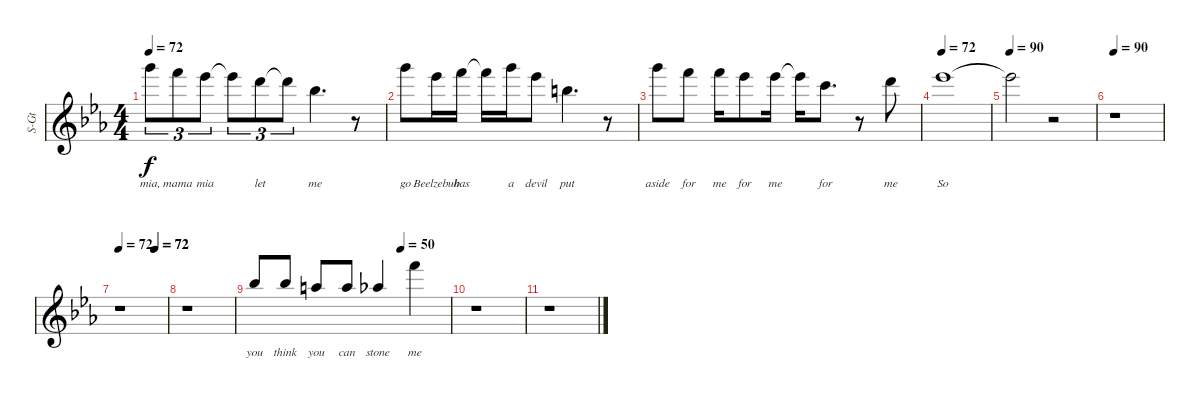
\bracketExtendMode groupsimilarinstruments
\otherSystemsTrackNameOrientation horizontal
\track ("Voice" "S-Gt") {instrument flute}
\staff {score}
\tuning (E5 B4 G4 D4 A3 E3)
\displaytranspose 12
\ts (4 4)
\tempo 72
\clef g2
\ks eb
3.1{acc forcenatural}.8{tu (3 2) lyrics (0 "mia,") lyrics (1 "") lyrics (2 "") lyrics (3 "") lyrics (4 "") dy f beam Down} 1.1{acc forcenatural}.8{tu (3 2) lyrics (0 "mama") lyrics (1 "") lyrics (2 "") lyrics (3 "") lyrics (4 "") beam Down} 4.2{acc b}.8{tu (3 2) lyrics (0 "mia") lyrics (1 "") lyrics (2 "") lyrics (3 "") lyrics (4 "") beam Down} 4.2{t acc b}.8{tu (3 2) beam Down} 3.2{acc forcenatural}.8{tu (3 2) lyrics (0 "let") lyrics (1 "") lyrics (2 "") lyrics (3 "") lyrics (4 "") beam Down} 3.2{t acc forcenatural}.8{tu (3 2) beam Down} 3.3{acc b}.4{d lyrics (0 "me") lyrics (1 "") lyrics (2 "") lyrics (3 "") lyrics (4 "") beam Down} r.8{beam Down} |
3.1{acc forcenatural}.8{lyrics (0 "go") lyrics (1 "") lyrics (2 "") lyrics (3 "") lyrics (4 "") beam Down} 4.2{acc b}.16{lyrics (0 "Beelzebub") lyrics (1 "") lyrics (2 "") lyrics (3 "") lyrics (4 "") beam Down} 1.1{acc forcenatural}.16{lyrics (0 "has") lyrics (1 "") lyrics (2 "") lyrics (3 "") lyrics (4 "") beam Down} 1.1{t acc forcenatural}.16{beam Down} 3.1{acc forcenatural}.16{lyrics (0 "a") lyrics (1 "") lyrics (2 "") lyrics (3 "") lyrics (4 "") beam Down} 4.2{acc b}.8{lyrics (0 "devil") lyrics (1 "") lyrics (2 "") lyrics (3 "") lyrics (4 "") beam Down} 4.3{acc forcenatural}.4{d lyrics (0 "put") lyrics (1 "") lyrics (2 "") lyrics (3 "") lyrics (4 "") beam Down} r.8{beam Down} |
3.1{acc forcenatural}.8{lyrics (0 "aside") lyrics (1 "") lyrics (2 "") lyrics (3 "") lyrics (4 "") beam Down} 1.1{acc forcenatural}.8{lyrics (0 "for") lyrics (1 "") lyrics (2 "") lyrics (3 "") lyrics (4 "") beam Down} 1.1{acc forcenatural}.16{lyrics (0 "me") lyrics (1 "") lyrics (2 "") lyrics (3 "") lyrics (4 "") beam Down} 4.2{acc b}.8{lyrics (0 "for") lyrics (1 "") lyrics (2 "") lyrics (3 "") lyrics (4 "") beam Down} 4.2{acc b}.16{lyrics (0 "me") lyrics (1 "") lyrics (2 "") lyrics (3 "") lyrics (4 "") beam Down} 4.2{t acc b}.16{beam Down} 1.2{acc forcenatural}.8{d lyrics (0 "for") lyrics (1 "") lyrics (2 "") lyrics (3 "") lyrics (4 "") beam Down} r.8{beam Down} 3.2{acc forcenatural}.8{lyrics (0 "me") lyrics (1 "") lyrics (2 "") lyrics (3 "") lyrics (4 "") beam Down} |
\tempo 72
4.2{acc b}.1{lyrics (0 "So") lyrics (1 "") lyrics (2 "") lyrics (3 "") lyrics (4 "") beam Down} |
\tempo 90
4.2{t acc b}.2{beam Down} r.2{beam Down} |
\tempo 90
r.1{beam Down} |
\tempo 72
\tempo (72 0.7499)
\tempo (72 0.75)
r.1{beam Down} |
r.1{beam Down} |
\tempo (50 0.75)
3.3{acc b}.8{lyrics (0 "you") lyrics (1 "") lyrics (2 "") lyrics (3 "") lyrics (4 "") beam Up} 3.3{acc b}.8{lyrics (0 "think") lyrics (1 "") lyrics (2 "") lyrics (3 "") lyrics (4 "") beam Up} 2.3{acc forcenatural}.8{lyrics (0 "you") lyrics (1 "") lyrics (2 "") lyrics (3 "") lyrics (4 "") beam Up} 2.3{acc forcenatural}.8{lyrics (0 "can") lyrics (1 "") lyrics (2 "") lyrics (3 "") lyrics (4 "") beam Up} 1.3{acc b}.4{lyrics (0 "stone") lyrics (1 "") lyrics (2 "") lyrics (3 "") lyrics (4 "") beam Up} 1.1{acc forcenatural}.4{lyrics (0 "me") lyrics (1 "") lyrics (2 "") lyrics (3 "") lyrics (4 "") beam Down} |
r.1{beam Down} |
r.1{beam Down}
